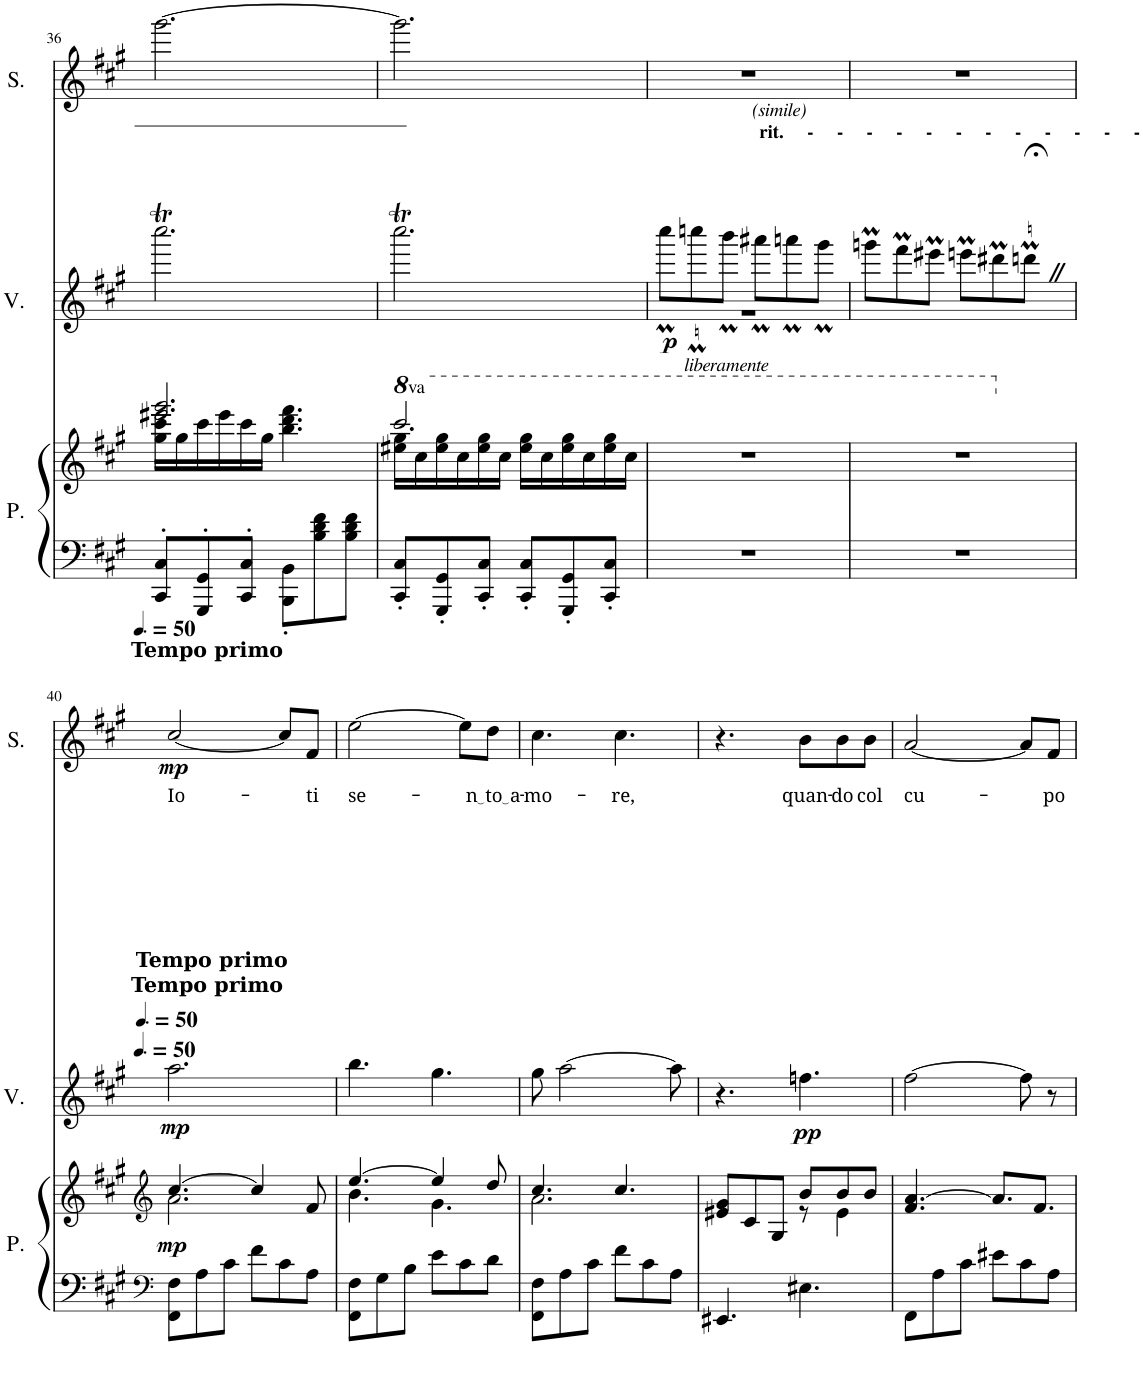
**kern	**kern	**dynam	**kern	**dynam	**kern	**text	**dynam
*part3	*part3	*part3	*part2	*part2	*part1	*part1	*part1
*staff4	*staff3	*staff3/4	*staff2	*staff2	*staff1	*staff1	*staff1
*I"Piano	*	*	*I"Violin	*	*I"Soprano	*	*
*I'P.	*	*	*I'V.	*	*I'S.	*	*
!!LO:PB:g=z
*clefF4	*clefG2	*	*clefG2	*	*clefG2	*	*
*k[f#c#g#]	*k[f#c#g#]	*	*k[f#c#g#]	*	*k[f#c#g#]	*	*
*M6/8	*M6/8	*	*M6/8	*	*M6/8	*	*
=36	=36	=36	=36	=36	=36	=36	=36
*	*^	*	*	*	*	*	*
!	!	!LO:N:n=3:head=open	!	!	!	!	!	!
8CC#/' 8C#/'L	2.eee#X/ 2.ggg#/	16gg#\ 16ccc#\ 16eee#\LL	.	2.cccc#t\	.	[2.ggg#\	.	.
.	.	16gg#\	.	.	.	.	.	.
8GGG#/' 8GG#/'	.	16ccc#\	.	.	.	.	.	.
.	.	16eee#\	.	.	.	.	.	.
8CC#/' 8C#/'J	.	16ccc#\	.	.	.	.	.	.
.	.	16gg#\JJ	.	.	.	.	.	.
8BBB\' 8BB\'L	.	4.bb\ 4.ddd\ 4.fff#\	.	.	.	.	.	.
8B\ 8d\ 8f#\	.	.	.	.	.	.	.	.
8B\ 8d\ 8f#\J	.	.	.	.	.	.	.	.
=37	=37	=37	=37	=37	=37	=37	=37	=37
*	*8va	*	*	*	*	*	*	*
8CC#/' 8C#/'L	16eee#X\ 16ggg#\LL	2.cccc#/	.	2.cccc#t\	.	2.ggg#\]	.	.
.	16ccc#\	.	.	.	.	.	.	.
8GGG#/' 8GG#/'	16eee#\ 16ggg#\	.	.	.	.	.	.	.
.	16ccc#\	.	.	.	.	.	.	.
8CC#/' 8C#/'J	16eee#\ 16ggg#\	.	.	.	.	.	.	.
.	16ccc#\JJ	.	.	.	.	.	.	.
8CC#/' 8C#/'L	16eee#\ 16ggg#\LL	.	.	.	.	.	.	.
.	16ccc#\	.	.	.	.	.	.	.
8GGG#/' 8GG#/'	16eee#\ 16ggg#\	.	.	.	.	.	.	.
.	16ccc#\	.	.	.	.	.	.	.
8CC#/' 8C#/'J	16eee#\ 16ggg#\	.	.	.	.	.	.	.
.	16ccc#\JJ	.	.	.	.	.	.	.
*	*v	*v	*	*	*	*	*	*
=38	=38	=38	=38	=38	=38	=38	=38
*	*	*	*^	*	*	*	*
!	!	!	!LO:TX:b:i:t=liberamente	!	!	!	!	!
!	!	!	!	!	!LO:DY:b	!	!	!
2.r	2.r	.	8cccc#m\L	2.r	p	2.r	.	.
.	.	.	8ccccnM\	.	.	.	.	.
.	.	.	8bbbM\J	.	.	.	.	.
!	!	!	!LO:TX:a:B:t=rit.     -     -     -     -     -     -     -     -     -     -     -     -	!	!	!	!	!
!	!	!	!LO:TX:a:i:t=(simile)	!	!	!	!	!
.	.	.	8aaa#Xm\L	.	.	.	.	.
.	.	.	8aaanM\	.	.	.	.	.
.	.	.	8ggg#m\J	.	.	.	.	.
*	*	*	*v	*v	*	*	*	*
=39	=39	=39	=39	=39	=39	=39	=39
2.r	2.r	.	8gggnM\L	.	2.r	.	.
.	.	.	8fff#M\	.	.	.	.
.	.	.	8eee#Xm\J	.	.	.	.
.	.	.	8eeenM\L	.	.	.	.
.	.	.	8ddd#Xm\	.	.	.	.
.	.	.	8dddn;<MZ\J	.	.	.	.
!!LO:LB:g=z
=40	=40	=40	=40	=40	=40	=40	=40
*clefF4	*clefG2	*	*	*	*	*	*
*	*X8va	*	*	*	*	*	*
*	*	*	*	*	*MM75	*	*
*	*^	*	*	*	*	*	*
!	!	!	!	!	!	!LO:TX:b:B:t=Tempo primo	!	!
!	!	!	!	!	!	!LO:TX:b:B:t=Tempo primo	!	!
!	!	!	!	!	!	!LO:TX:a:B:t=Tempo primo	!	!
!	!	!	!LO:DY:b	!	!LO:DY:b	!	!LO:LY:b	!LO:DY:b
8FF#\ 8F#\L	[4.cc#/	2.a\	mp	2.aa\	mp	[2cc#/	Io-	mp
8A\	.	.	.	.	.	.	.	.
8c#\J	.	.	.	.	.	.	.	.
8f#\L	4cc#/]	.	.	.	.	.	.	.
8c#\	.	.	.	.	.	8cc#/L]	.	.
!	!	!	!	!	!	!	!LO:LY:b	!
8A\J	8f#/	.	.	.	.	8f#/J	-ti	.
=41	=41	=41	=41	=41	=41	=41	=41	=41
!	!	!	!	!	!	!	!LO:LY:b	!
8FF#\ 8F#\L	[4.ee/	4.b\	.	4.bb\	.	[2ee\	se-	.
8G#\	.	.	.	.	.	.	.	.
8B\J	.	.	.	.	.	.	.	.
8e\L	4ee/]	4.g#\	.	4.gg#\	.	.	.	.
8c#\	.	.	.	.	.	8ee\L]	.	.
!	!	!	!	!	!	!	!LO:LY:b	!
8d\J	8dd/	.	.	.	.	8dd\J	n to a	.
=42	=42	=42	=42	=42	=42	=42	=42	=42
!	!	!	!	!	!	!	!LO:LY:b	!
8FF#\ 8F#\L	4.cc#/	2.a\	.	8gg#\	.	4.cc#\	-mo-	.
8A\	.	.	.	[2aa\	.	.	.	.
8c#\J	.	.	.	.	.	.	.	.
!	!	!	!	!	!	!	!LO:LY:b	!
8f#\L	4.cc#/	.	.	.	.	4.cc#\	-re,	.
8c#\	.	.	.	.	.	.	.	.
8A\J	.	.	.	8aa\]	.	.	.	.
=43	=43	=43	=43	=43	=43	=43	=43	=43
*	*	*^	*	*	*	*	*	*
4.EE#X/	8e#X/ 8g#/L	4.ryy	2ryy	.	4.r	.	4.r	.	.
.	8c#/	.	.	.	.	.	.	.	.
.	8G#/J	.	.	.	.	.	.	.	.
!	!	!	!	!	!	!LO:DY:b	!	!LO:LY:b	!
4.E#X\	8b/L	8r	.	.	4.ffn\	pp	8b\L	quan-	.
!	!	!	!	!	!	!	!	!LO:LY:b	!
.	8b/	4ryy	4e#\	.	.	.	8b\	-do	.
!	!	!	!	!	!	!	!	!LO:LY:b	!
.	8b/J	.	.	.	.	.	8b\J	col	.
*	*v	*v	*v	*	*	*	*	*	*
=44	=44	=44	=44	=44	=44	=44	=44
!	!	!	!	!	!	!LO:LY:b	!
8FF#\L	4.f#/ [4.a/	.	[2ff#\	.	[2a/	-cu-	.
8A\	.	.	.	.	.	.	.
8c#\J	.	.	.	.	.	.	.
8e#X\L	8.a/L]	.	.	.	.	.	.
8c#\	.	.	8ff#\]	.	8a/L]	.	.
.	8.f#/J	.	.	.	.	.	.
!	!	!	!	!	!	!LO:LY:b	!
8A\J	.	.	8r	.	8f#/J	-po	.
=	=	=	=	=	=	=	=
*-	*-	*-	*-	*-	*-	*-	*-
